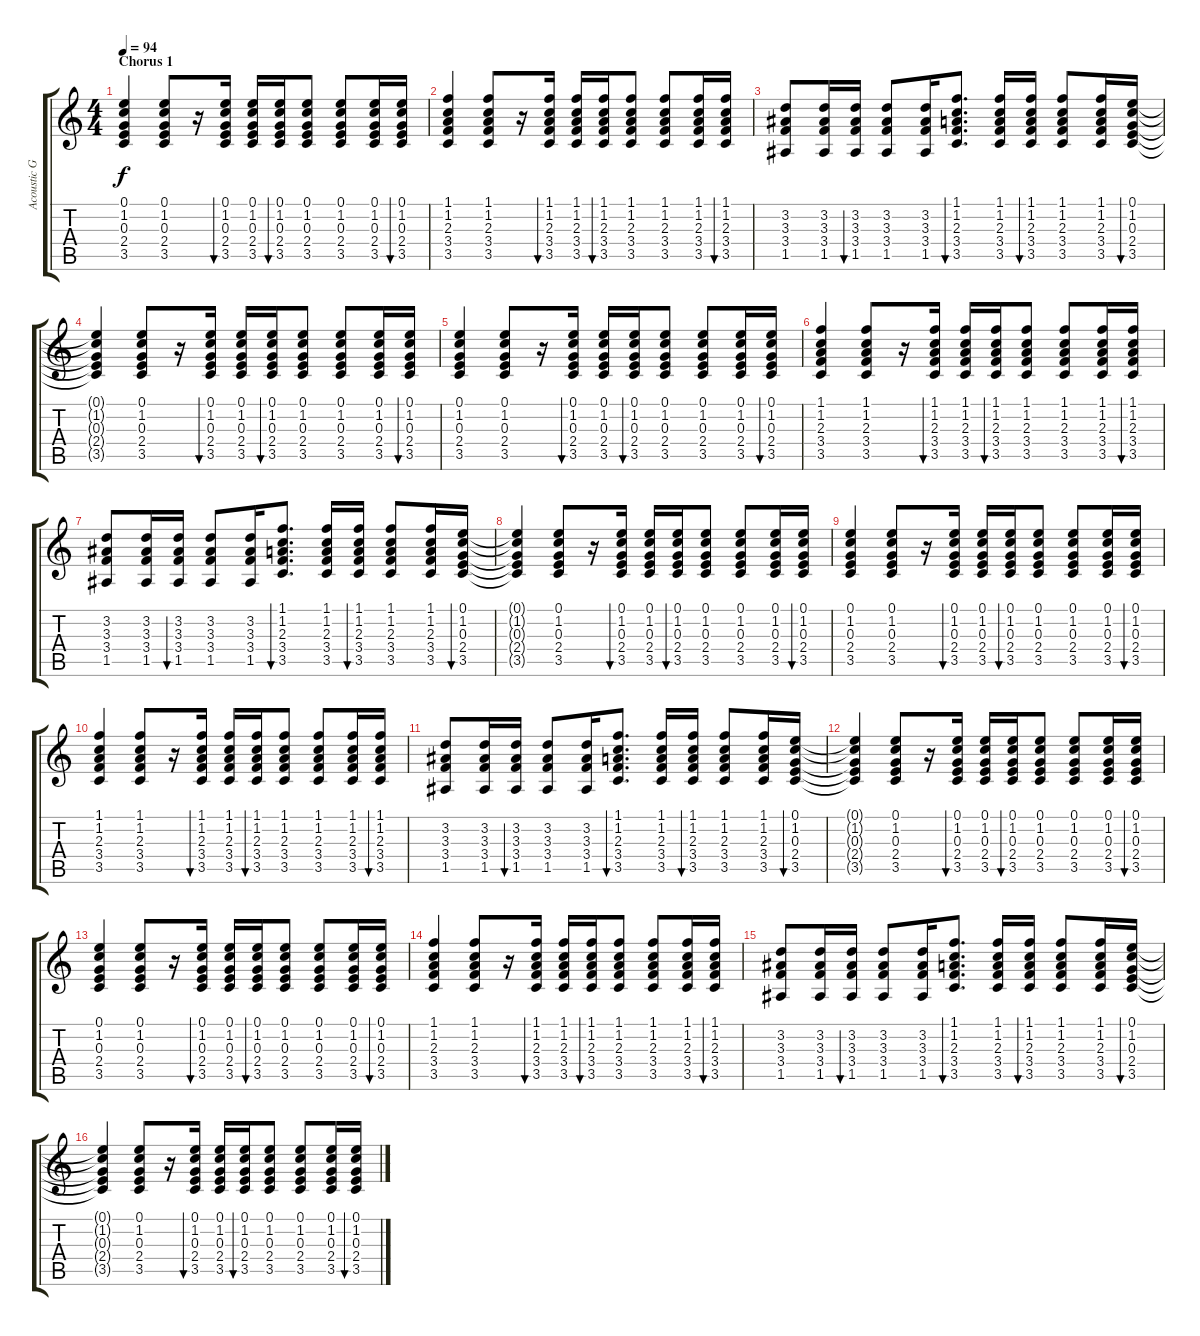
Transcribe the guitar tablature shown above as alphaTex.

\track ("Acoustic Guitar" "Acoustic G") {instrument acousticguitarsteel}
\staff {score tabs}
\tuning (E4 B3 G3 D3 A2 E2) {hide}
\ts (4 4)
\section ("" "Chorus 1")
\tempo 94
\clef g2
\ks c
(0.1 1.2 0.3 2.4 3.5).4{dy f} (0.1 1.2 0.3 2.4 3.5).8 r.16 (0.1 1.2 0.3 2.4 3.5).16{bu 120} (0.1 1.2 0.3 2.4 3.5).16 (0.1 1.2 0.3 2.4 3.5).16{bu 120} (0.1 1.2 0.3 2.4 3.5).8 (0.1 1.2 0.3 2.4 3.5).8 (0.1 1.2 0.3 2.4 3.5).16 (0.1 1.2 0.3 2.4 3.5).16{bu 120} |
(1.1 1.2 2.3 3.4 3.5).4 (1.1 1.2 2.3 3.4 3.5).8 r.16 (1.1 1.2 2.3 3.4 3.5).16{bu 120} (1.1 1.2 2.3 3.4 3.5).16 (1.1 1.2 2.3 3.4 3.5).16{bu 120} (1.1 1.2 2.3 3.4 3.5).8 (1.1 1.2 2.3 3.4 3.5).8 (1.1 1.2 2.3 3.4 3.5).16 (1.1 1.2 2.3 3.4 3.5).16{bu 120} |
(3.2 3.3 3.4 1.5).8 (3.2 3.3 3.4 1.5).16 (3.2 3.3 3.4 1.5).16{bu 120} (3.2 3.3 3.4 1.5).8 (3.2 3.3 3.4 1.5).16 (1.1 1.2 2.3 3.4 3.5).8{d bu 120} (1.1 1.2 2.3 3.4 3.5).16 (1.1 1.2 2.3 3.4 3.5).16{bu 120} (1.1 1.2 2.3 3.4 3.5).8 (1.1 1.2 2.3 3.4 3.5).16 (0.1 1.2 0.3 2.4 3.5).16{bu 120} |
(0.1{t} 1.2{t} 0.3{t} 2.4{t} 3.5{t}).4 (0.1 1.2 0.3 2.4 3.5).8 r.16 (0.1 1.2 0.3 2.4 3.5).16{bu 120} (0.1 1.2 0.3 2.4 3.5).16 (0.1 1.2 0.3 2.4 3.5).16{bu 120} (0.1 1.2 0.3 2.4 3.5).8 (0.1 1.2 0.3 2.4 3.5).8 (0.1 1.2 0.3 2.4 3.5).16 (0.1 1.2 0.3 2.4 3.5).16{bu 120} |
(0.1 1.2 0.3 2.4 3.5).4 (0.1 1.2 0.3 2.4 3.5).8 r.16 (0.1 1.2 0.3 2.4 3.5).16{bu 120} (0.1 1.2 0.3 2.4 3.5).16 (0.1 1.2 0.3 2.4 3.5).16{bu 120} (0.1 1.2 0.3 2.4 3.5).8 (0.1 1.2 0.3 2.4 3.5).8 (0.1 1.2 0.3 2.4 3.5).16 (0.1 1.2 0.3 2.4 3.5).16{bu 120} |
(1.1 1.2 2.3 3.4 3.5).4 (1.1 1.2 2.3 3.4 3.5).8 r.16 (1.1 1.2 2.3 3.4 3.5).16{bu 120} (1.1 1.2 2.3 3.4 3.5).16 (1.1 1.2 2.3 3.4 3.5).16{bu 120} (1.1 1.2 2.3 3.4 3.5).8 (1.1 1.2 2.3 3.4 3.5).8 (1.1 1.2 2.3 3.4 3.5).16 (1.1 1.2 2.3 3.4 3.5).16{bu 120} |
(3.2 3.3 3.4 1.5).8 (3.2 3.3 3.4 1.5).16 (3.2 3.3 3.4 1.5).16{bu 120} (3.2 3.3 3.4 1.5).8 (3.2 3.3 3.4 1.5).16 (1.1 1.2 2.3 3.4 3.5).8{d bu 120} (1.1 1.2 2.3 3.4 3.5).16 (1.1 1.2 2.3 3.4 3.5).16{bu 120} (1.1 1.2 2.3 3.4 3.5).8 (1.1 1.2 2.3 3.4 3.5).16 (0.1 1.2 0.3 2.4 3.5).16{bu 120} |
(0.1{t} 1.2{t} 0.3{t} 2.4{t} 3.5{t}).4 (0.1 1.2 0.3 2.4 3.5).8 r.16 (0.1 1.2 0.3 2.4 3.5).16{bu 120} (0.1 1.2 0.3 2.4 3.5).16 (0.1 1.2 0.3 2.4 3.5).16{bu 120} (0.1 1.2 0.3 2.4 3.5).8 (0.1 1.2 0.3 2.4 3.5).8 (0.1 1.2 0.3 2.4 3.5).16 (0.1 1.2 0.3 2.4 3.5).16{bu 120} |
(0.1 1.2 0.3 2.4 3.5).4 (0.1 1.2 0.3 2.4 3.5).8 r.16 (0.1 1.2 0.3 2.4 3.5).16{bu 120} (0.1 1.2 0.3 2.4 3.5).16 (0.1 1.2 0.3 2.4 3.5).16{bu 120} (0.1 1.2 0.3 2.4 3.5).8 (0.1 1.2 0.3 2.4 3.5).8 (0.1 1.2 0.3 2.4 3.5).16 (0.1 1.2 0.3 2.4 3.5).16{bu 120} |
(1.1 1.2 2.3 3.4 3.5).4 (1.1 1.2 2.3 3.4 3.5).8 r.16 (1.1 1.2 2.3 3.4 3.5).16{bu 120} (1.1 1.2 2.3 3.4 3.5).16 (1.1 1.2 2.3 3.4 3.5).16{bu 120} (1.1 1.2 2.3 3.4 3.5).8 (1.1 1.2 2.3 3.4 3.5).8 (1.1 1.2 2.3 3.4 3.5).16 (1.1 1.2 2.3 3.4 3.5).16{bu 120} |
(3.2 3.3 3.4 1.5).8 (3.2 3.3 3.4 1.5).16 (3.2 3.3 3.4 1.5).16{bu 120} (3.2 3.3 3.4 1.5).8 (3.2 3.3 3.4 1.5).16 (1.1 1.2 2.3 3.4 3.5).8{d bu 120} (1.1 1.2 2.3 3.4 3.5).16 (1.1 1.2 2.3 3.4 3.5).16{bu 120} (1.1 1.2 2.3 3.4 3.5).8 (1.1 1.2 2.3 3.4 3.5).16 (0.1 1.2 0.3 2.4 3.5).16{bu 120} |
(0.1{t} 1.2{t} 0.3{t} 2.4{t} 3.5{t}).4 (0.1 1.2 0.3 2.4 3.5).8 r.16 (0.1 1.2 0.3 2.4 3.5).16{bu 120} (0.1 1.2 0.3 2.4 3.5).16 (0.1 1.2 0.3 2.4 3.5).16{bu 120} (0.1 1.2 0.3 2.4 3.5).8 (0.1 1.2 0.3 2.4 3.5).8 (0.1 1.2 0.3 2.4 3.5).16 (0.1 1.2 0.3 2.4 3.5).16{bu 120} |
(0.1 1.2 0.3 2.4 3.5).4 (0.1 1.2 0.3 2.4 3.5).8 r.16 (0.1 1.2 0.3 2.4 3.5).16{bu 120} (0.1 1.2 0.3 2.4 3.5).16 (0.1 1.2 0.3 2.4 3.5).16{bu 120} (0.1 1.2 0.3 2.4 3.5).8 (0.1 1.2 0.3 2.4 3.5).8 (0.1 1.2 0.3 2.4 3.5).16 (0.1 1.2 0.3 2.4 3.5).16{bu 120} |
(1.1 1.2 2.3 3.4 3.5).4 (1.1 1.2 2.3 3.4 3.5).8 r.16 (1.1 1.2 2.3 3.4 3.5).16{bu 120} (1.1 1.2 2.3 3.4 3.5).16 (1.1 1.2 2.3 3.4 3.5).16{bu 120} (1.1 1.2 2.3 3.4 3.5).8 (1.1 1.2 2.3 3.4 3.5).8 (1.1 1.2 2.3 3.4 3.5).16 (1.1 1.2 2.3 3.4 3.5).16{bu 120} |
(3.2 3.3 3.4 1.5).8 (3.2 3.3 3.4 1.5).16 (3.2 3.3 3.4 1.5).16{bu 120} (3.2 3.3 3.4 1.5).8 (3.2 3.3 3.4 1.5).16 (1.1 1.2 2.3 3.4 3.5).8{d bu 120} (1.1 1.2 2.3 3.4 3.5).16 (1.1 1.2 2.3 3.4 3.5).16{bu 120} (1.1 1.2 2.3 3.4 3.5).8 (1.1 1.2 2.3 3.4 3.5).16 (0.1 1.2 0.3 2.4 3.5).16{bu 120} |
(0.1{t} 1.2{t} 0.3{t} 2.4{t} 3.5{t}).4 (0.1 1.2 0.3 2.4 3.5).8 r.16 (0.1 1.2 0.3 2.4 3.5).16{bu 120} (0.1 1.2 0.3 2.4 3.5).16 (0.1 1.2 0.3 2.4 3.5).16{bu 120} (0.1 1.2 0.3 2.4 3.5).8 (0.1 1.2 0.3 2.4 3.5).8 (0.1 1.2 0.3 2.4 3.5).16 (0.1 1.2 0.3 2.4 3.5).16{bu 120}
